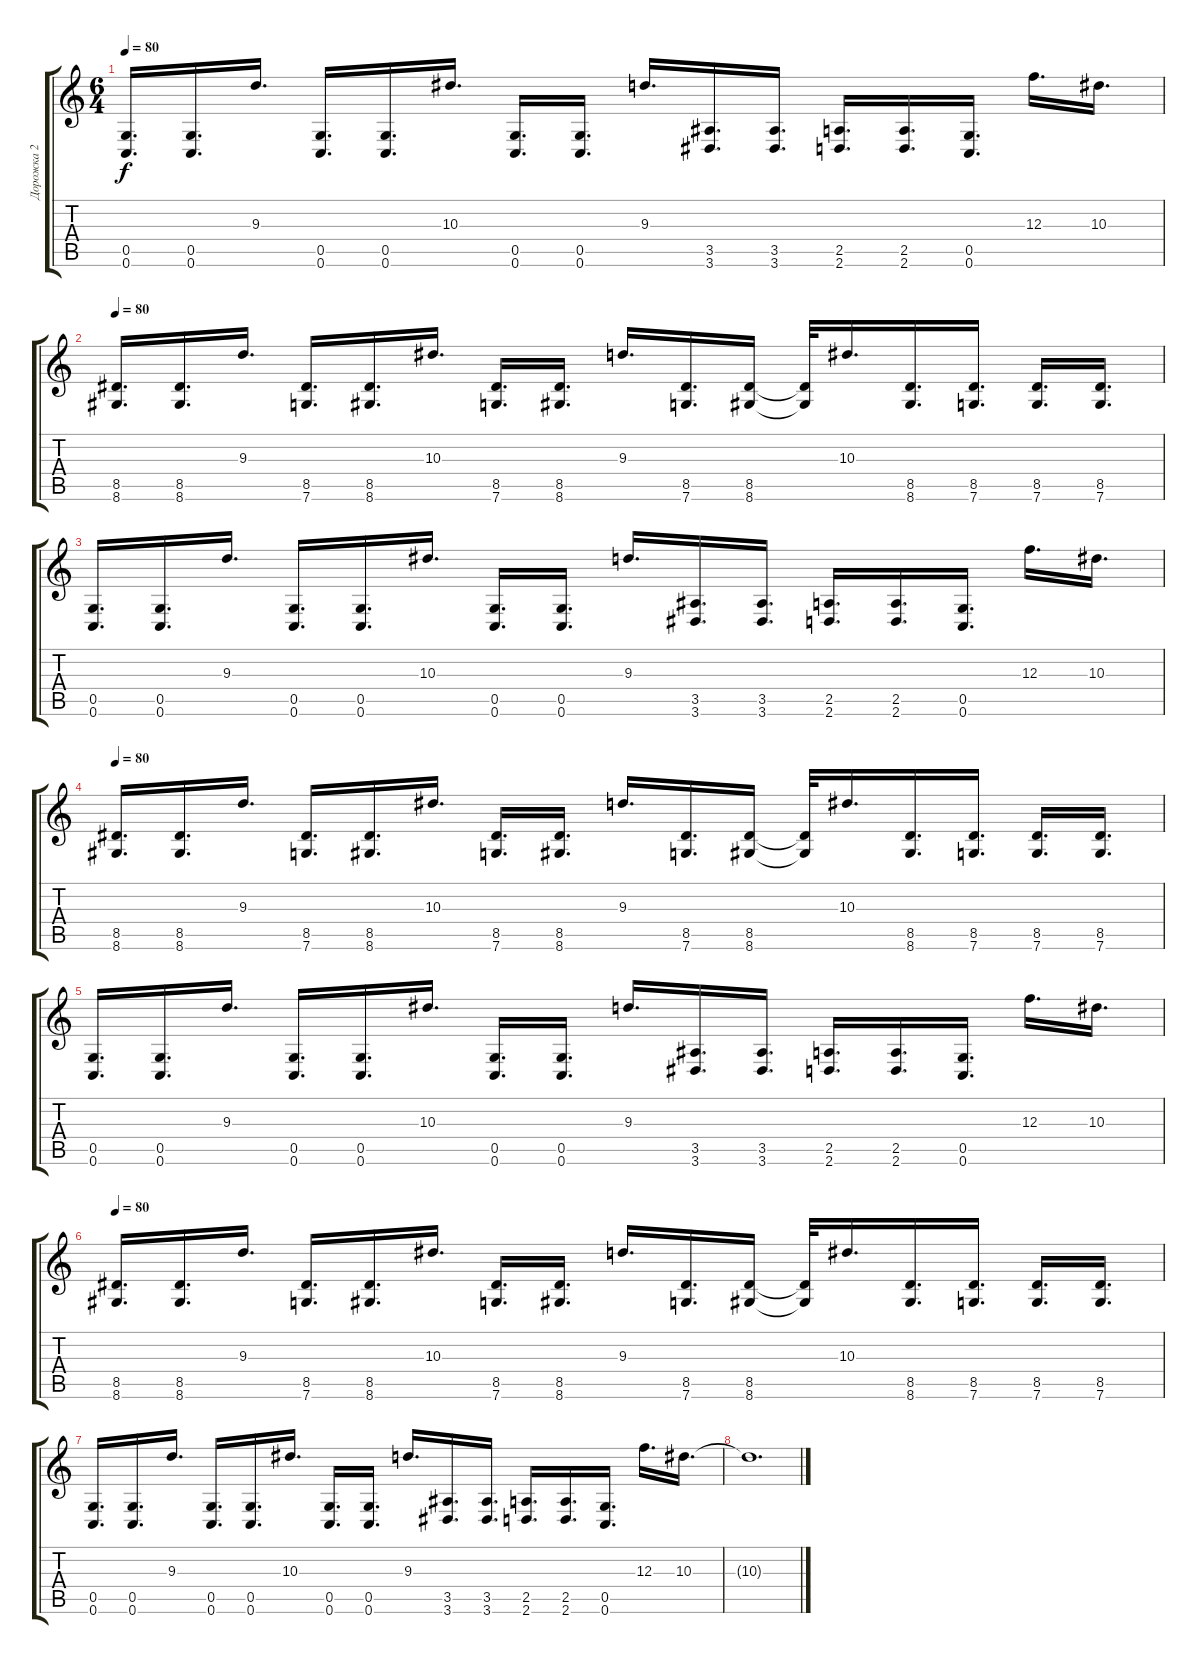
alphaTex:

\track ("Дорожка 2" "Дорожка 2") {instrument overdrivenguitar}
\staff {score tabs}
\tuning (D4 A3 F3 C3 G2 C2) {hide}
\ts (6 4)
\tempo 80
\clef g2
\ks c
(0.5 0.6).16{d dy f} (0.5 0.6).16{d} 9.3.16{d} (0.5 0.6).16{d} (0.5 0.6).16{d} 10.3.16{d} (0.5 0.6).16{d} (0.5 0.6).16{d} 9.3.16{d} (3.5 3.6).16{d} (3.5 3.6).16{d} (2.5 2.6).16{d} (2.5 2.6).16{d} (0.5 0.6).16{d} 12.3.16{d} 10.3.16{d} |
\tempo 80
(8.5 8.6).16{d volume 11 balance 16 instrument overdrivenguitar} (8.5 8.6).16{d} 9.3.16{d} (8.5 7.6).16{d} (8.5 8.6).16{d} 10.3.16{d} (8.5 7.6).16{d} (8.5 8.6).16{d} 9.3.16{d} (8.5 7.6).16{d} (8.5 8.6).16 (8.5{t} 8.6{t}).32 10.3.16{d} (8.5 8.6).16{d} (8.5 7.6).16{d} (8.5 7.6).16{d} (8.5 7.6).16{d} |
(0.5 0.6).16{d} (0.5 0.6).16{d} 9.3.16{d} (0.5 0.6).16{d} (0.5 0.6).16{d} 10.3.16{d} (0.5 0.6).16{d} (0.5 0.6).16{d} 9.3.16{d} (3.5 3.6).16{d} (3.5 3.6).16{d} (2.5 2.6).16{d} (2.5 2.6).16{d} (0.5 0.6).16{d} 12.3.16{d} 10.3.16{d} |
\tempo 80
(8.5 8.6).16{d volume 11 balance 16 instrument overdrivenguitar} (8.5 8.6).16{d} 9.3.16{d} (8.5 7.6).16{d} (8.5 8.6).16{d} 10.3.16{d} (8.5 7.6).16{d} (8.5 8.6).16{d} 9.3.16{d} (8.5 7.6).16{d} (8.5 8.6).16 (8.5{t} 8.6{t}).32 10.3.16{d} (8.5 8.6).16{d} (8.5 7.6).16{d} (8.5 7.6).16{d} (8.5 7.6).16{d} |
(0.5 0.6).16{d} (0.5 0.6).16{d} 9.3.16{d} (0.5 0.6).16{d} (0.5 0.6).16{d} 10.3.16{d} (0.5 0.6).16{d} (0.5 0.6).16{d} 9.3.16{d} (3.5 3.6).16{d} (3.5 3.6).16{d} (2.5 2.6).16{d} (2.5 2.6).16{d} (0.5 0.6).16{d} 12.3.16{d} 10.3.16{d} |
\tempo 80
(8.5 8.6).16{d volume 11 balance 16 instrument overdrivenguitar} (8.5 8.6).16{d} 9.3.16{d} (8.5 7.6).16{d} (8.5 8.6).16{d} 10.3.16{d} (8.5 7.6).16{d} (8.5 8.6).16{d} 9.3.16{d} (8.5 7.6).16{d} (8.5 8.6).16 (8.5{t} 8.6{t}).32 10.3.16{d} (8.5 8.6).16{d} (8.5 7.6).16{d} (8.5 7.6).16{d} (8.5 7.6).16{d} |
(0.5 0.6).16{d} (0.5 0.6).16{d} 9.3.16{d} (0.5 0.6).16{d} (0.5 0.6).16{d} 10.3.16{d} (0.5 0.6).16{d} (0.5 0.6).16{d} 9.3.16{d} (3.5 3.6).16{d} (3.5 3.6).16{d} (2.5 2.6).16{d} (2.5 2.6).16{d} (0.5 0.6).16{d} 12.3.16{d} 10.3.16{d} |
10.3{t}.1{d}
